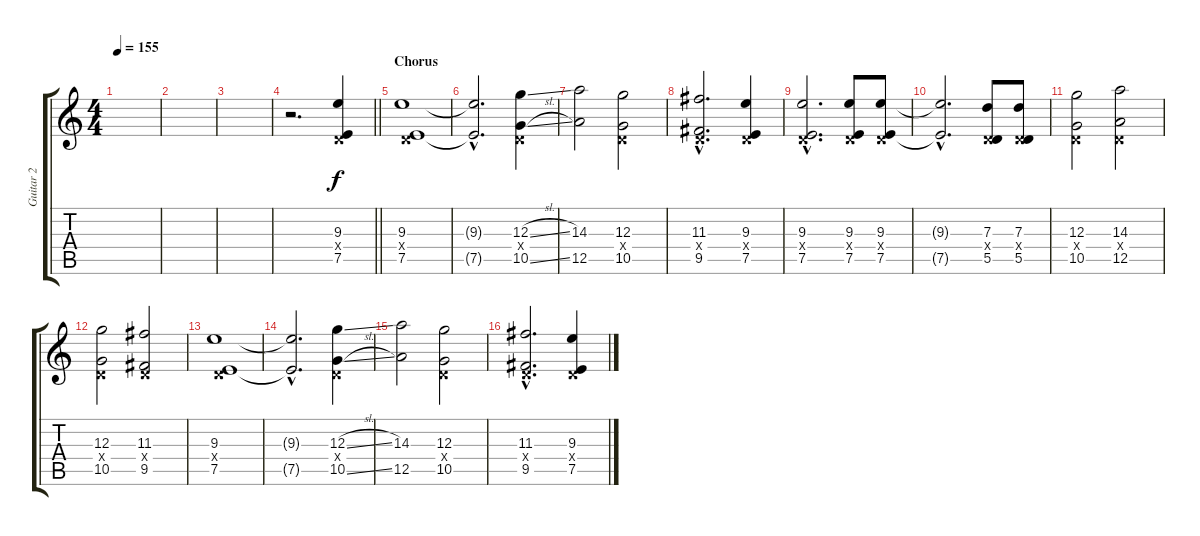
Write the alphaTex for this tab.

\track ("Guitar 2" "Guitar 2") {instrument overdrivenguitar}
\staff {score tabs}
\tuning (E4 B3 G3 D3 A2 E2) {hide}
\ts (4 4)
\tempo 155
\clef g2
\ks c
|
|
|
\barLineRight lightlight
r.2{d} (9.3 0.4{x} 7.5).4 |
\section ("" "Chorus")
(9.3 0.4{x} 7.5).1 |
(9.3{hac t} 7.5{hac t}).2{d} (12.3{sl} 0.4{x} 10.5{sl}).4 |
(14.3 12.5).2 (12.3 0.4{x} 10.5).2 |
(11.3{hac} 0.4{hac x} 9.5{hac}).2{d} (9.3 0.4{x} 7.5).4 |
(9.3{hac} 0.4{hac x} 7.5{hac}).2{d} (9.3 0.4{x} 7.5).8 (9.3 0.4{x} 7.5).8 |
(9.3{hac t} 7.5{hac t}).2{d} (7.3 0.4{x} 5.5).8 (7.3 0.4{x} 5.5).8 |
(12.3 0.4{x} 10.5).2 (14.3 0.4{x} 12.5).2 |
(12.3 0.4{x} 10.5).2 (11.3 0.4{x} 9.5).2 |
(9.3 0.4{x} 7.5).1 |
(9.3{hac t} 7.5{hac t}).2{d} (12.3{sl} 0.4{x} 10.5{sl}).4 |
(14.3 12.5).2 (12.3 0.4{x} 10.5).2 |
(11.3{hac} 0.4{hac x} 9.5{hac}).2{d} (9.3 0.4{x} 7.5).4
